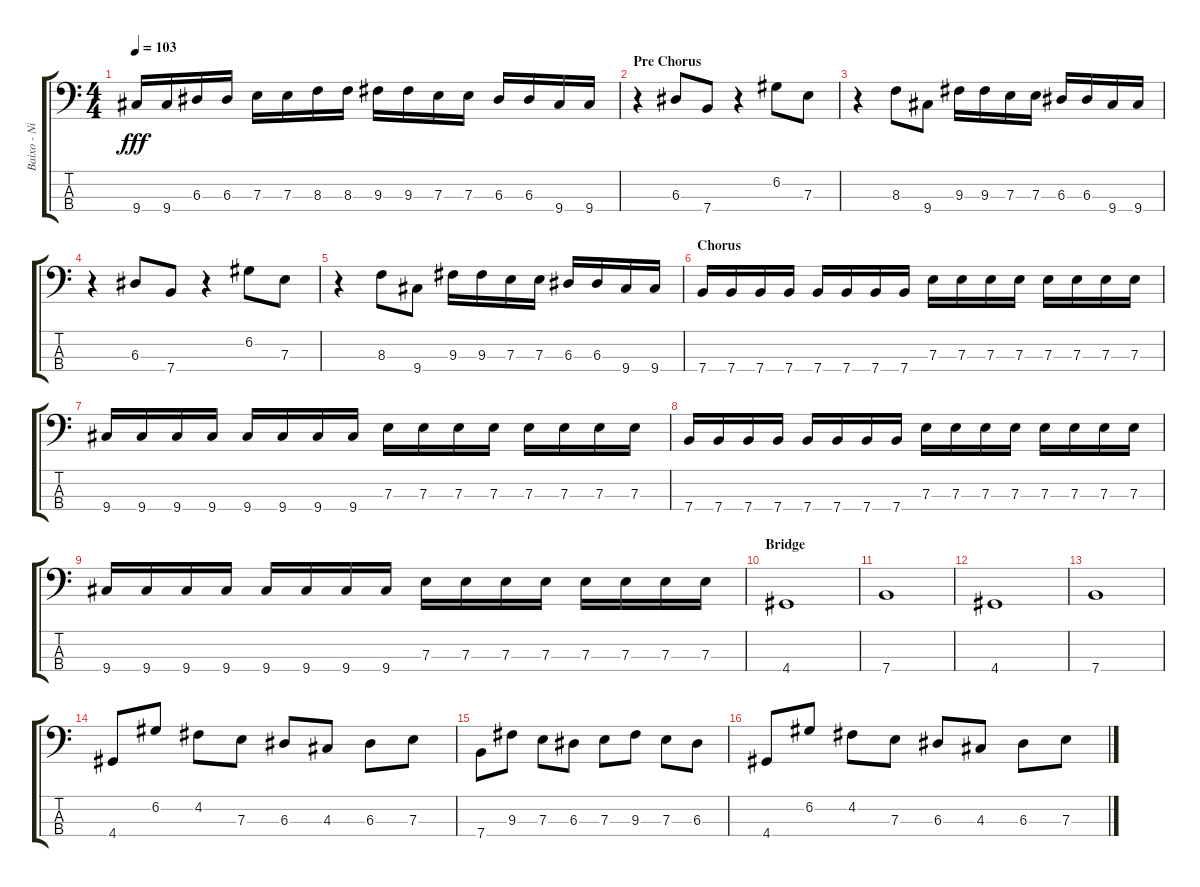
\track ("Baixo - Nikola" "Baixo - Ni") {instrument electricbasspick}
\staff {score tabs}
\tuning (G2 D2 A1 E1) {hide}
\ts (4 4)
\tempo 103
\clef f4
\ks c
9.4.16{dy fff} 9.4.16 6.3.16 6.3.16 7.3.16 7.3.16 8.3.16 8.3.16 9.3.16 9.3.16 7.3.16 7.3.16 6.3.16 6.3.16 9.4.16 9.4.16 |
\section ("" "Pre Chorus")
r.4 6.3.8 7.4.8 r.4 6.2.8 7.3.8 |
r.4 8.3.8 9.4.8 9.3.16 9.3.16 7.3.16 7.3.16 6.3.16 6.3.16 9.4.16 9.4.16 |
r.4 6.3.8 7.4.8 r.4 6.2.8 7.3.8 |
r.4 8.3.8 9.4.8 9.3.16 9.3.16 7.3.16 7.3.16 6.3.16 6.3.16 9.4.16 9.4.16 |
\section ("" "Chorus")
7.4.16 7.4.16 7.4.16 7.4.16 7.4.16 7.4.16 7.4.16 7.4.16 7.3.16 7.3.16 7.3.16 7.3.16 7.3.16 7.3.16 7.3.16 7.3.16 |
9.4.16 9.4.16 9.4.16 9.4.16 9.4.16 9.4.16 9.4.16 9.4.16 7.3.16 7.3.16 7.3.16 7.3.16 7.3.16 7.3.16 7.3.16 7.3.16 |
7.4.16 7.4.16 7.4.16 7.4.16 7.4.16 7.4.16 7.4.16 7.4.16 7.3.16 7.3.16 7.3.16 7.3.16 7.3.16 7.3.16 7.3.16 7.3.16 |
9.4.16 9.4.16 9.4.16 9.4.16 9.4.16 9.4.16 9.4.16 9.4.16 7.3.16 7.3.16 7.3.16 7.3.16 7.3.16 7.3.16 7.3.16 7.3.16 |
\section ("" "Bridge")
4.4.1 |
7.4.1 |
4.4.1 |
7.4.1 |
4.4.8 6.2.8 4.2.8 7.3.8 6.3.8 4.3.8 6.3.8 7.3.8 |
7.4.8 9.3.8 7.3.8 6.3.8 7.3.8 9.3.8 7.3.8 6.3.8 |
4.4.8 6.2.8 4.2.8 7.3.8 6.3.8 4.3.8 6.3.8 7.3.8
